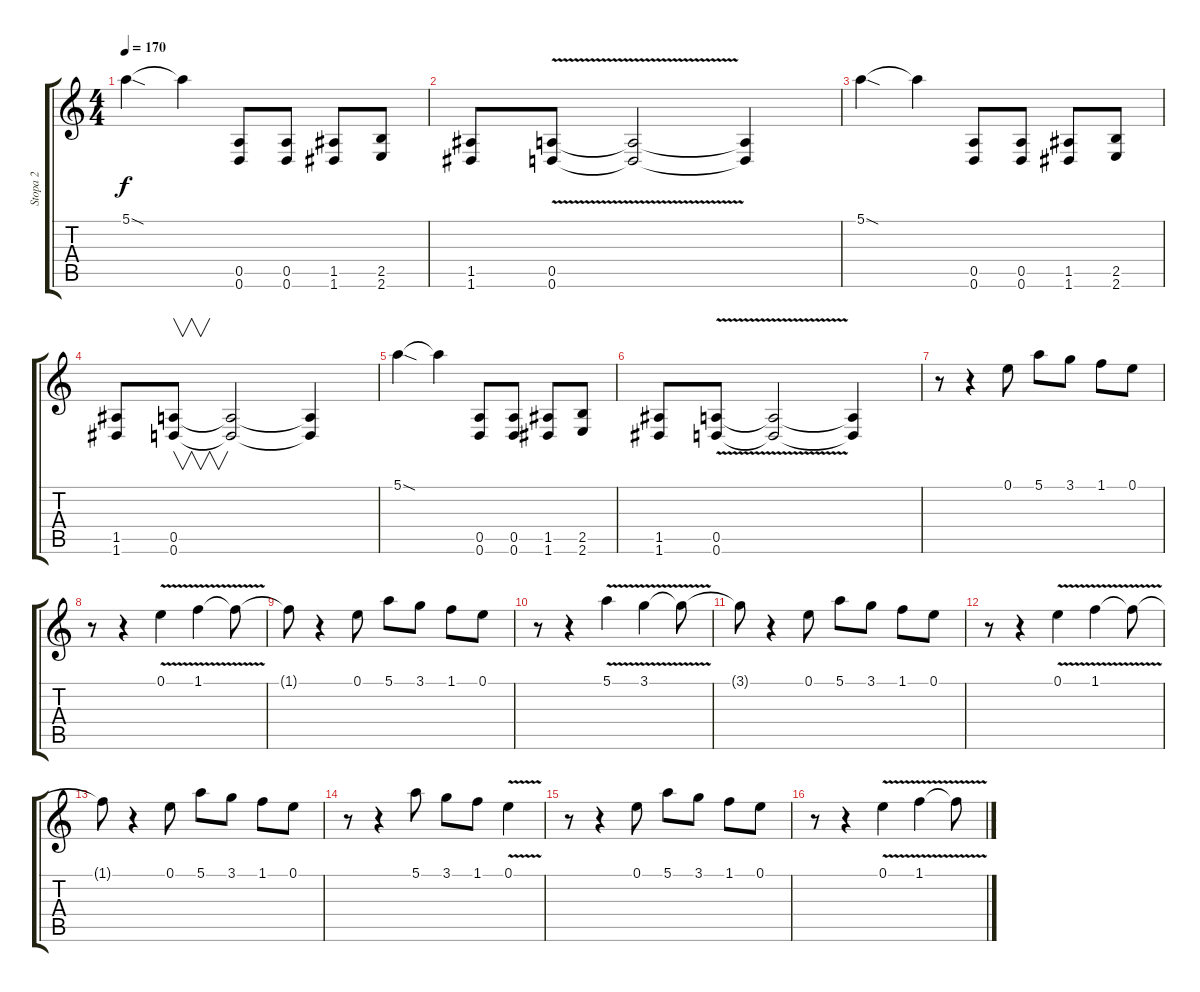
\track ("Stopa 2" "Stopa 2") {instrument distortionguitar}
\staff {score tabs}
\tuning (E4 B3 G3 D3 A2 D2) {hide}
\ts (4 4)
\tempo 170
\clef g2
\ks c
5.1{sod}.4{dy f} 5.1{t}.4 (0.5 0.6).8 (0.5 0.6).8 (1.5 1.6).8 (2.5 2.6).8 |
(1.5 1.6).8 (0.5{v} 0.6).8 (0.5{t} 0.6{t}).2 (0.5{t} 0.6{t}).4 |
5.1{sod}.4 5.1{t}.4 (0.5 0.6).8 (0.5 0.6).8 (1.5 1.6).8 (2.5 2.6).8 |
(1.5 1.6).8 (0.5 0.6).8{v} (0.5{t} 0.6{t}).2 (0.5{t} 0.6{t}).4 |
5.1{sod}.4 5.1{t}.4 (0.5 0.6).8 (0.5 0.6).8 (1.5 1.6).8 (2.5 2.6).8 |
(1.5 1.6).8 (0.5{v} 0.6).8 (0.5{t} 0.6{t}).2 (0.5{t} 0.6{t}).4 |
r.8 r.4 0.1.8 5.1.8 3.1.8 1.1.8 0.1.8 |
r.8 r.4 0.1{v}.4 1.1{v}.4 1.1{t}.8 |
1.1{t}.8 r.4 0.1.8 5.1.8 3.1.8 1.1.8 0.1.8 |
r.8 r.4 5.1{v}.4 3.1{v}.4 3.1{t}.8 |
3.1{t}.8 r.4 0.1.8 5.1.8 3.1.8 1.1.8 0.1.8 |
r.8 r.4 0.1{v}.4 1.1{v}.4 1.1{t}.8 |
1.1{t}.8 r.4 0.1.8 5.1.8 3.1.8 1.1.8 0.1.8 |
r.8 r.4 5.1.8 3.1.8 1.1.8 0.1{v}.4 |
r.8 r.4 0.1.8 5.1.8 3.1.8 1.1.8 0.1.8 |
r.8 r.4 0.1{v}.4 1.1{v}.4 1.1{t}.8
